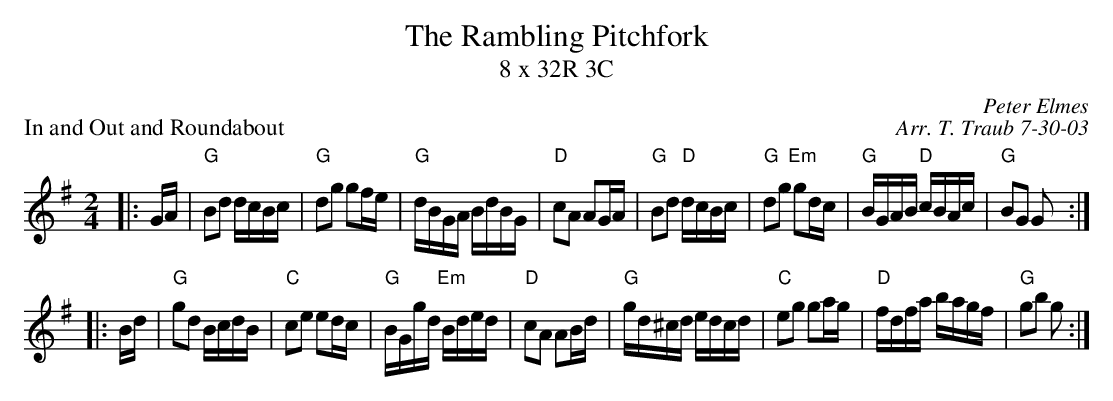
X:1
T: The Rambling Pitchfork
T: 8 x 32R 3C
P: In and Out and Roundabout
C: Peter Elmes
C: Arr. T. Traub 7-30-03
K: G
M: 2/4
L: 1/8
|: G/A/|"G"Bd d/c/B/c/|"G"dg gf/e/|"G"d/B/G/A/ B/d/B/G/|"D"cA AG/A/|"G"Bd "D"d/c/B/c/|"G"dg "Em"gd/c/|"G"B/G/A/B/ "D"c/B/A/c/|"G"BG G :|
|: B/d/|"G"gd B/c/d/B/|"C"ce ed/c/|"G"B/G/g/d/ "Em"B/d/e/d/|"D"cA AB/d/|"G"g/d/^c/d/ e/d/c/d/|"C"eg ga/g/|"D"f/d/f/a/ b/a/g/f/|"G"gb g :|
